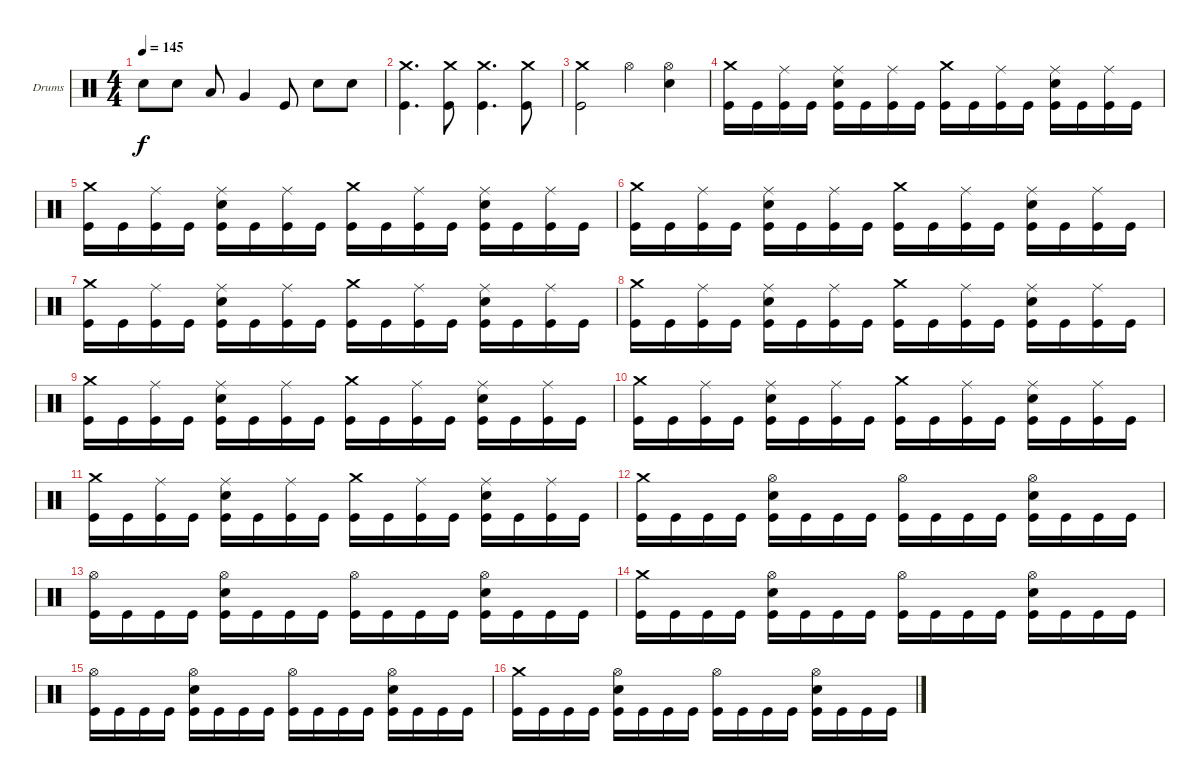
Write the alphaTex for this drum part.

\bracketExtendMode groupsimilarinstruments
\firstSystemTrackNameOrientation horizontal
\otherSystemsTrackNameOrientation horizontal
\track ("Drumkit" "Drums") {instrument percussion}
\staff {score}
\articulation defaults
\ts (4 4)
\tempo 145
\clef neutral
\ks c "Snare (hit) 2".8{dy f} "Snare (hit) 2".8 "Low Tom (hit)".8 "Very Low Tom (hit)".4 "Kick (hit)".8 "Snare (hit) 2".8 "Snare (hit) 2".8
|
("Crash medium (hit)" "Kick (hit)").4{d} ("Crash medium (hit)" "Kick (hit)").8 ("Crash medium (hit)" "Kick (hit)").4{d} ("Crash medium (hit)" "Kick (hit)").8 |
("Crash medium (hit)" "Kick (hit)").2 "Hi-Hat (open)".4 ("Hi-Hat (open)" "Snare (hit) 2").4 |
("Crash medium (hit)" "Kick (hit)").16 "Kick (hit)".16 ("Ride (middle)" "Kick (hit)").16 "Kick (hit)".16 ("Ride (middle)" "Snare (hit) 2" "Kick (hit)").16 "Kick (hit)".16 ("Ride (middle)" "Kick (hit)").16 "Kick (hit)".16 ("Crash medium (hit)" "Kick (hit)").16 "Kick (hit)".16 ("Ride (middle)" "Kick (hit)").16 "Kick (hit)".16 ("Ride (middle)" "Snare (hit) 2" "Kick (hit)").16 "Kick (hit)".16 ("Ride (middle)" "Kick (hit)").16 "Kick (hit)".16 |
("Crash medium (hit)" "Kick (hit)").16 "Kick (hit)".16 ("Ride (middle)" "Kick (hit)").16 "Kick (hit)".16 ("Ride (middle)" "Snare (hit) 2" "Kick (hit)").16 "Kick (hit)".16 ("Ride (middle)" "Kick (hit)").16 "Kick (hit)".16 ("Crash medium (hit)" "Kick (hit)").16 "Kick (hit)".16 ("Ride (middle)" "Kick (hit)").16 "Kick (hit)".16 ("Ride (middle)" "Snare (hit) 2" "Kick (hit)").16 "Kick (hit)".16 ("Ride (middle)" "Kick (hit)").16 "Kick (hit)".16 |
("Crash medium (hit)" "Kick (hit)").16 "Kick (hit)".16 ("Ride (middle)" "Kick (hit)").16 "Kick (hit)".16 ("Ride (middle)" "Snare (hit) 2" "Kick (hit)").16 "Kick (hit)".16 ("Ride (middle)" "Kick (hit)").16 "Kick (hit)".16 ("Crash medium (hit)" "Kick (hit)").16 "Kick (hit)".16 ("Ride (middle)" "Kick (hit)").16 "Kick (hit)".16 ("Ride (middle)" "Snare (hit) 2" "Kick (hit)").16 "Kick (hit)".16 ("Ride (middle)" "Kick (hit)").16 "Kick (hit)".16 |
("Crash medium (hit)" "Kick (hit)").16 "Kick (hit)".16 ("Ride (middle)" "Kick (hit)").16 "Kick (hit)".16 ("Ride (middle)" "Snare (hit) 2" "Kick (hit)").16 "Kick (hit)".16 ("Ride (middle)" "Kick (hit)").16 "Kick (hit)".16 ("Crash medium (hit)" "Kick (hit)").16 "Kick (hit)".16 ("Ride (middle)" "Kick (hit)").16 "Kick (hit)".16 ("Ride (middle)" "Snare (hit) 2" "Kick (hit)").16 "Kick (hit)".16 ("Ride (middle)" "Kick (hit)").16 "Kick (hit)".16 |
("Crash medium (hit)" "Kick (hit)").16 "Kick (hit)".16 ("Ride (middle)" "Kick (hit)").16 "Kick (hit)".16 ("Ride (middle)" "Snare (hit) 2" "Kick (hit)").16 "Kick (hit)".16 ("Ride (middle)" "Kick (hit)").16 "Kick (hit)".16 ("Crash medium (hit)" "Kick (hit)").16 "Kick (hit)".16 ("Ride (middle)" "Kick (hit)").16 "Kick (hit)".16 ("Ride (middle)" "Snare (hit) 2" "Kick (hit)").16 "Kick (hit)".16 ("Ride (middle)" "Kick (hit)").16 "Kick (hit)".16 |
("Crash medium (hit)" "Kick (hit)").16 "Kick (hit)".16 ("Ride (middle)" "Kick (hit)").16 "Kick (hit)".16 ("Ride (middle)" "Snare (hit) 2" "Kick (hit)").16 "Kick (hit)".16 ("Ride (middle)" "Kick (hit)").16 "Kick (hit)".16 ("Crash medium (hit)" "Kick (hit)").16 "Kick (hit)".16 ("Ride (middle)" "Kick (hit)").16 "Kick (hit)".16 ("Ride (middle)" "Snare (hit) 2" "Kick (hit)").16 "Kick (hit)".16 ("Ride (middle)" "Kick (hit)").16 "Kick (hit)".16 |
("Crash medium (hit)" "Kick (hit)").16 "Kick (hit)".16 ("Ride (middle)" "Kick (hit)").16 "Kick (hit)".16 ("Ride (middle)" "Snare (hit) 2" "Kick (hit)").16 "Kick (hit)".16 ("Ride (middle)" "Kick (hit)").16 "Kick (hit)".16 ("Crash medium (hit)" "Kick (hit)").16 "Kick (hit)".16 ("Ride (middle)" "Kick (hit)").16 "Kick (hit)".16 ("Ride (middle)" "Snare (hit) 2" "Kick (hit)").16 "Kick (hit)".16 ("Ride (middle)" "Kick (hit)").16 "Kick (hit)".16 |
("Crash medium (hit)" "Kick (hit)").16 "Kick (hit)".16 ("Ride (middle)" "Kick (hit)").16 "Kick (hit)".16 ("Ride (middle)" "Snare (hit) 2" "Kick (hit)").16 "Kick (hit)".16 ("Ride (middle)" "Kick (hit)").16 "Kick (hit)".16 ("Crash medium (hit)" "Kick (hit)").16 "Kick (hit)".16 ("Ride (middle)" "Kick (hit)").16 "Kick (hit)".16 ("Ride (middle)" "Snare (hit) 2" "Kick (hit)").16 "Kick (hit)".16 ("Ride (middle)" "Kick (hit)").16 "Kick (hit)".16 |
("Crash medium (hit)" "Kick (hit)").16 "Kick (hit)".16 "Kick (hit)".16 "Kick (hit)".16 ("Hi-Hat (open)" "Snare (hit) 2" "Kick (hit)").16 "Kick (hit)".16 "Kick (hit)".16 "Kick (hit)".16 ("Hi-Hat (open)" "Kick (hit)").16 "Kick (hit)".16 "Kick (hit)".16 "Kick (hit)".16 ("Hi-Hat (open)" "Snare (hit) 2" "Kick (hit)").16 "Kick (hit)".16 "Kick (hit)".16 "Kick (hit)".16 |
("Hi-Hat (open)" "Kick (hit)").16 "Kick (hit)".16 "Kick (hit)".16 "Kick (hit)".16 ("Hi-Hat (open)" "Snare (hit) 2" "Kick (hit)").16 "Kick (hit)".16 "Kick (hit)".16 "Kick (hit)".16 ("Hi-Hat (open)" "Kick (hit)").16 "Kick (hit)".16 "Kick (hit)".16 "Kick (hit)".16 ("Hi-Hat (open)" "Snare (hit) 2" "Kick (hit)").16 "Kick (hit)".16 "Kick (hit)".16 "Kick (hit)".16 |
("Crash medium (hit)" "Kick (hit)").16 "Kick (hit)".16 "Kick (hit)".16 "Kick (hit)".16 ("Hi-Hat (open)" "Snare (hit) 2" "Kick (hit)").16 "Kick (hit)".16 "Kick (hit)".16 "Kick (hit)".16 ("Hi-Hat (open)" "Kick (hit)").16 "Kick (hit)".16 "Kick (hit)".16 "Kick (hit)".16 ("Hi-Hat (open)" "Snare (hit) 2" "Kick (hit)").16 "Kick (hit)".16 "Kick (hit)".16 "Kick (hit)".16 |
("Hi-Hat (open)" "Kick (hit)").16 "Kick (hit)".16 "Kick (hit)".16 "Kick (hit)".16 ("Hi-Hat (open)" "Snare (hit) 2" "Kick (hit)").16 "Kick (hit)".16 "Kick (hit)".16 "Kick (hit)".16 ("Hi-Hat (open)" "Kick (hit)").16 "Kick (hit)".16 "Kick (hit)".16 "Kick (hit)".16 ("Hi-Hat (open)" "Snare (hit) 2" "Kick (hit)").16 "Kick (hit)".16 "Kick (hit)".16 "Kick (hit)".16 |
("Crash medium (hit)" "Kick (hit)").16 "Kick (hit)".16 "Kick (hit)".16 "Kick (hit)".16 ("Hi-Hat (open)" "Snare (hit) 2" "Kick (hit)").16 "Kick (hit)".16 "Kick (hit)".16 "Kick (hit)".16 ("Hi-Hat (open)" "Kick (hit)").16 "Kick (hit)".16 "Kick (hit)".16 "Kick (hit)".16 ("Hi-Hat (open)" "Snare (hit) 2" "Kick (hit)").16 "Kick (hit)".16 "Kick (hit)".16 "Kick (hit)".16
